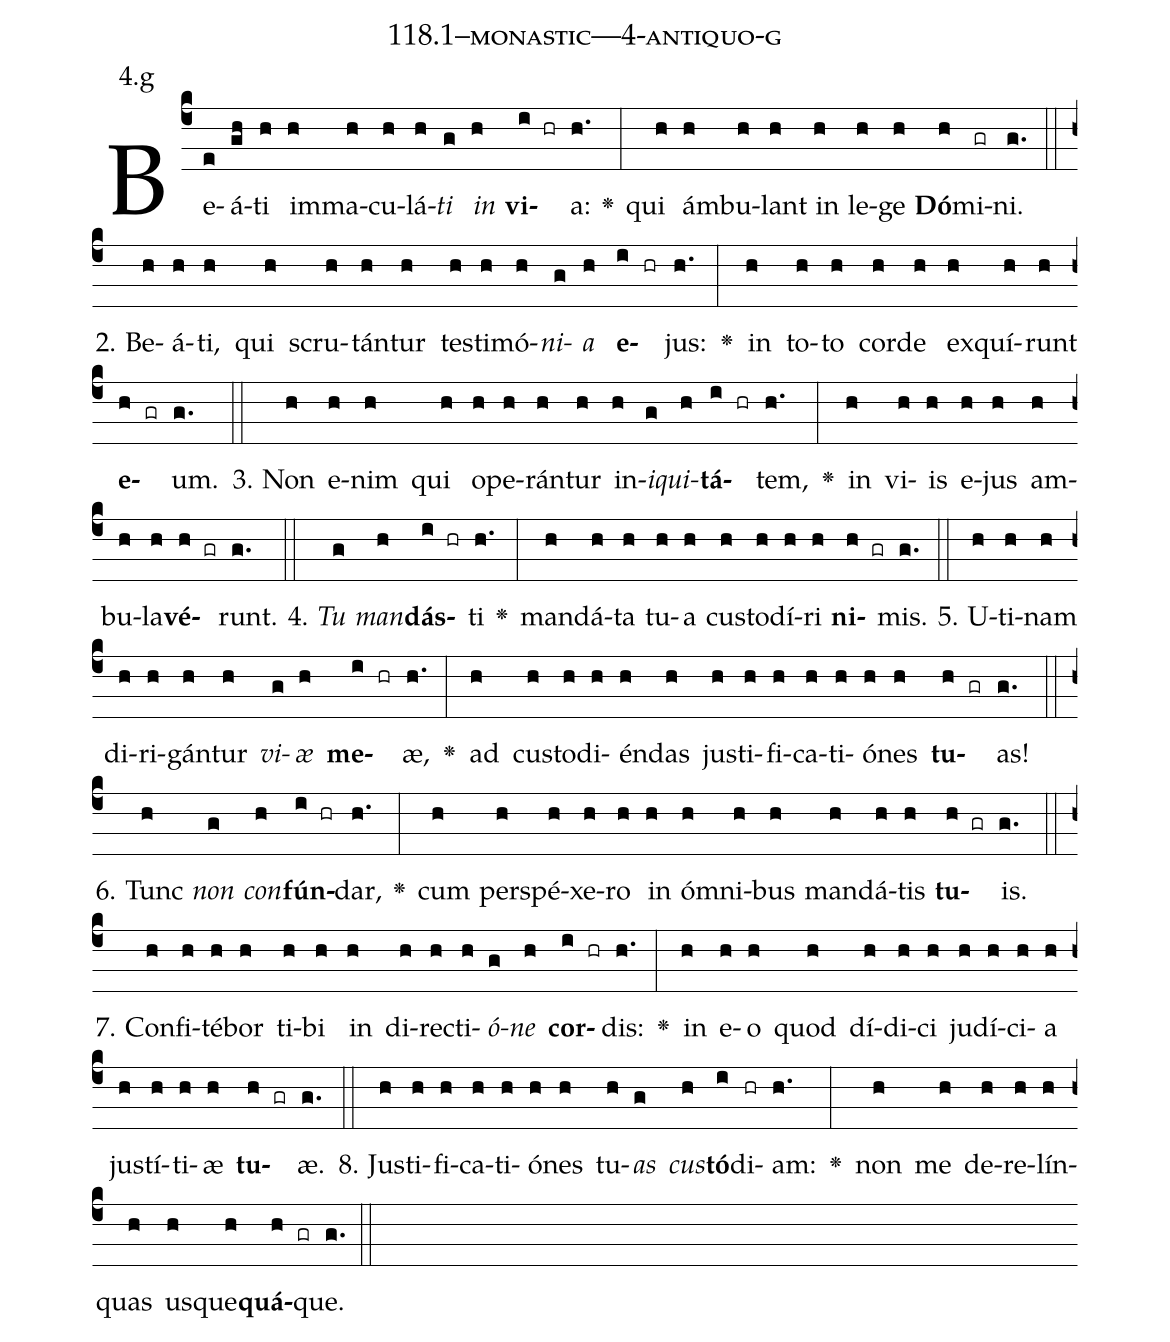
name: 118.1--monastic---4-antiquo-g;
annotation: 4.g;
%%
(c4)Be(e)á(gh)ti(h) im(h)ma(h)cu(h)lá(h)<i>ti</i>(g) <i>in</i>(h) <b>vi</b>(i hr)a:(h.) <v>\greheightstar</v>(:) qui(h) ám(h)bu(h)lant(h) in(h) le(h)ge(h) <b>Dó</b>(h)mi(gr)ni.(g.) (::)
2. Be(h)á(h)ti,(h) qui(h) scru(h)tán(h)tur(h) tes(h)ti(h)mó(h)<i>ni</i>(g)<i>a</i>(h) <b>e</b>(i hr)jus:(h.) <v>\greheightstar</v>(:) in(h) to(h)to(h) cor(h)de(h) ex(h)quí(h)runt(h) <b>e</b>(h gr)um.(g.) (::)
3. Non(h) e(h)nim(h) qui(h) o(h)pe(h)rán(h)tur(h) in(h)<i>i</i>(g)<i>qui</i>(h)<b>tá</b>(i hr)tem,(h.) <v>\greheightstar</v>(:) in(h) vi(h)is(h) e(h)jus(h) am(h)bu(h)la(h)<b>vé</b>(h gr)runt.(g.) (::)
4. <i>Tu</i>(g) <i>man</i>(h)<b>dás</b>(i hr)ti(h.) <v>\greheightstar</v>(:) man(h)dá(h)ta(h) tu(h)a(h) cus(h)to(h)dí(h)ri(h) <b>ni</b>(h gr)mis.(g.) (::)
5. U(h)ti(h)nam(h) di(h)ri(h)gán(h)tur(h) <i>vi</i>(g)<i>æ</i>(h) <b>me</b>(i hr)æ,(h.) <v>\greheightstar</v>(:) ad(h) cus(h)to(h)di(h)én(h)das(h) jus(h)ti(h)fi(h)ca(h)ti(h)ó(h)nes(h) <b>tu</b>(h gr)as!(g.) (::)
6. Tunc(h) <i>non</i>(g) <i>con</i>(h)<b>fún</b>(i hr)dar,(h.) <v>\greheightstar</v>(:) cum(h) per(h)spé(h)xe(h)ro(h) in(h) óm(h)ni(h)bus(h) man(h)dá(h)tis(h) <b>tu</b>(h gr)is.(g.) (::)
7. Con(h)fi(h)té(h)bor(h) ti(h)bi(h) in(h) di(h)rec(h)ti(h)<i>ó</i>(g)<i>ne</i>(h) <b>cor</b>(i hr)dis:(h.) <v>\greheightstar</v>(:) in(h) e(h)o(h) quod(h) dí(h)di(h)ci(h) ju(h)dí(h)ci(h)a(h) jus(h)tí(h)ti(h)æ(h) <b>tu</b>(h gr)æ.(g.) (::)
8. Jus(h)ti(h)fi(h)ca(h)ti(h)ó(h)nes(h) tu(h)<i>as</i>(g) <i>cus</i>(h)<b>tó</b>(i)di(hr)am:(h.) <v>\greheightstar</v>(:) non(h) me(h) de(h)re(h)lín(h)quas(h) us(h)que(h)<b>quá</b>(h gr)que.(g.) (::)
